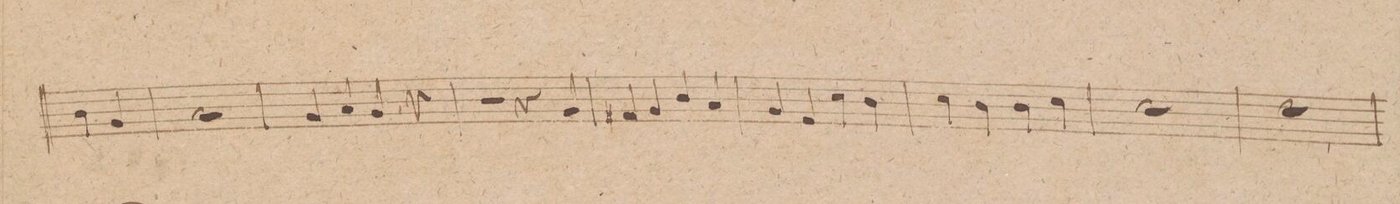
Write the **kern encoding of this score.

**kern	**dynam
*I"Clarnetto. in A.	*
*clefG2	*
*k[f#c#g#]	*
*met(c|)	*
*M2/2	*
4g#\	.
4e/	.
=274	=274
1f#	.
=275	=275
4e/	.
4f#/	.
4e/	.
4r	.
=276	=276
2r	.
4r	.
4e/	.
=277	=277
4d#X/	.
4e/	.
4g#/	.
4f#/	.
=278	=278
4e/	.
4c#/	.
4a\	.
4g#\	.
=279	=279
4a\	.
4g#\	.
4g#\	.
4a\	.
=280	=280
1a	.
=281	=281
1b	.
=282	=282
*-	*-
